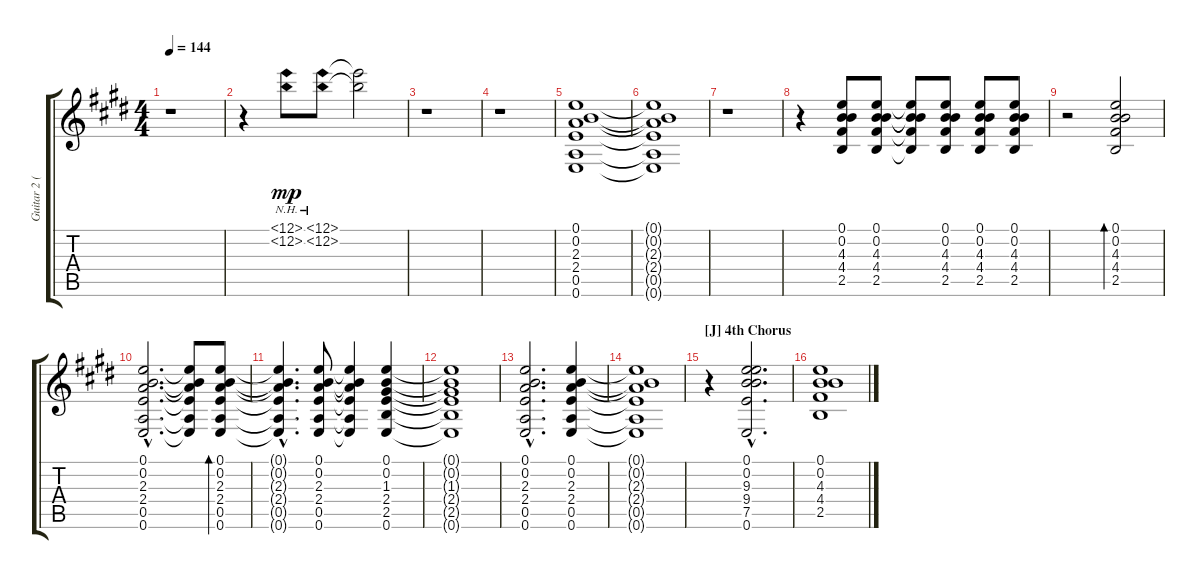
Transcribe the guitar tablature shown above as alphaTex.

\track ("Guitar 2 (12 string)" "Guitar 2 (") {instrument acousticguitarsteel}
\staff {score tabs}
\tuning (E4 B3 G3 D3 A2 E2) {hide}
\ts (4 4)
\tempo 144
\clef g2
\ks e
r.1{dy mp} |
r.4 (12.1{nh} 12.2{nh}).8 (12.1{nh} 12.2{nh}).8 (12.1{t} 12.2{t}).2 |
r.1 |
r.1 |
(0.1 0.2 2.3 2.4 0.5 0.6).1 |
(0.1{t} 0.2{t} 2.3{t} 2.4{t} 0.5{t} 0.6{t}).1 |
r.1 |
r.4 (0.1 0.2 4.3 4.4 2.5).8 (0.1 0.2 4.3 4.4 2.5).8 (0.1{t} 0.2{t} 4.3{t} 4.4{t} 2.5{t}).8 (0.1 0.2 4.3 4.4 2.5).8 (0.1 0.2 4.3 4.4 2.5).8 (0.1 0.2 4.3 4.4 2.5).8 |
r.2 (0.1 0.2 4.3 4.4 2.5).2{bd 60} |
(0.1{hac} 0.2{hac} 2.3{hac} 2.4{hac} 0.5{hac} 0.6{hac}).2{d} (0.1{t} 0.2{t} 2.3{t} 2.4{t} 0.5{t} 0.6{t}).8 (0.1 0.2 2.3 2.4 0.5 0.6).8{bd 120} |
(0.1{hac t} 0.2{hac t} 2.3{hac t} 2.4{hac t} 0.5{hac t} 0.6{hac t}).4{d} (0.1 0.2 2.3 2.4 0.5 0.6).8 (0.1{t} 0.2{t} 2.3{t} 2.4{t} 0.5{t} 0.6{t}).4 (0.1 0.2 1.3 2.4 2.5 0.6).4 |
(0.1{t} 0.2{t} 1.3{t} 2.4{t} 2.5{t} 0.6{t}).1 |
(0.1{hac} 0.2{hac} 2.3{hac} 2.4{hac} 0.5{hac} 0.6{hac}).2{d} (0.1 0.2 2.3 2.4 0.5 0.6).4 |
(0.1{t} 0.2{t} 2.3{t} 2.4{t} 0.5{t} 0.6{t}).1 |
\section ("" "[J] 4th Chorus")
r.4 (0.1{hac} 0.2{hac} 9.3{hac} 9.4{hac} 7.5{hac} 0.6{hac}).2{d} |
(0.1 0.2 4.3 4.4 2.5).1
